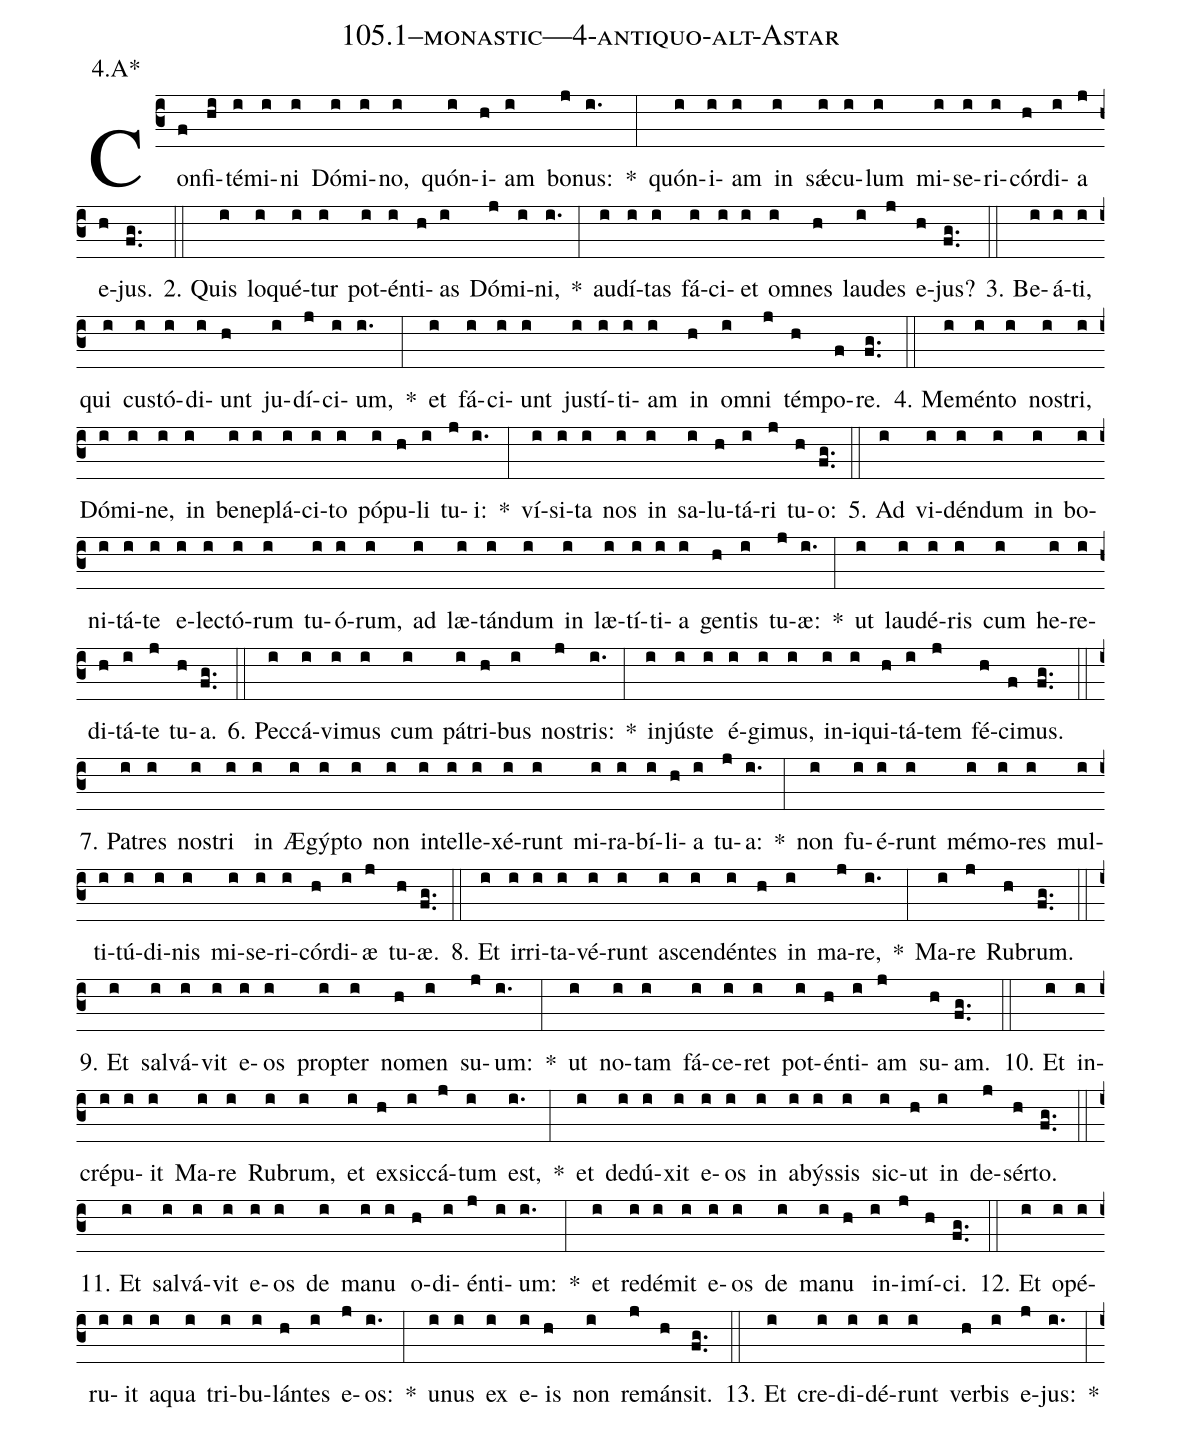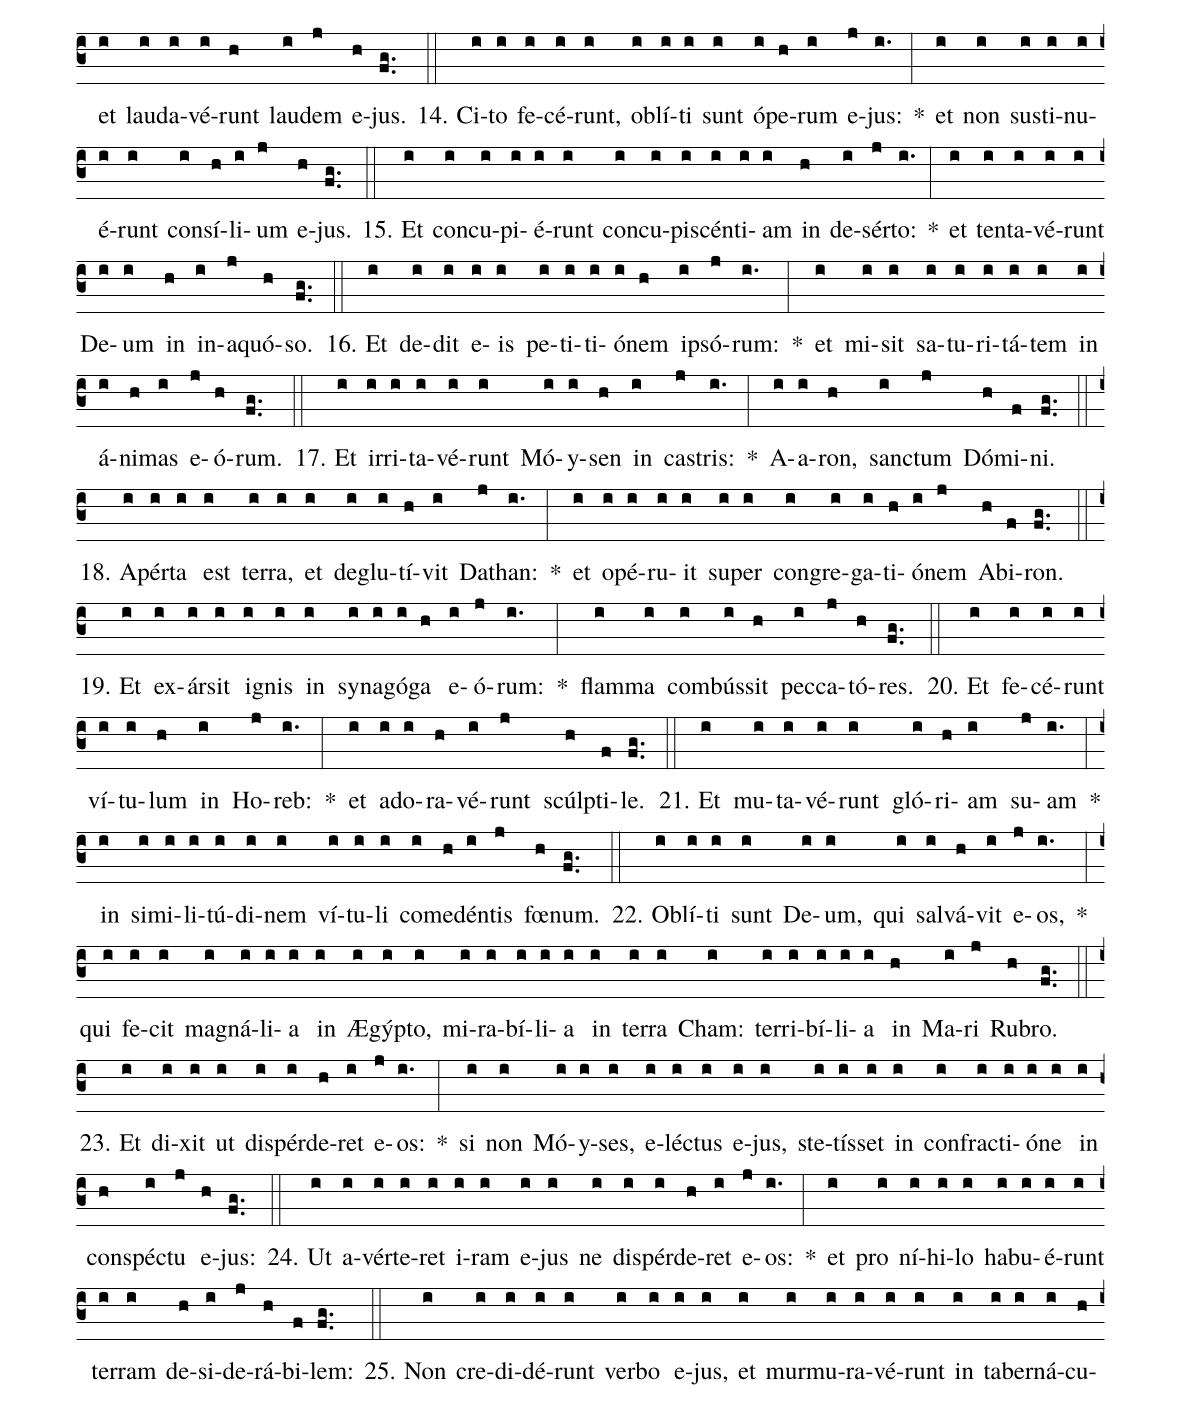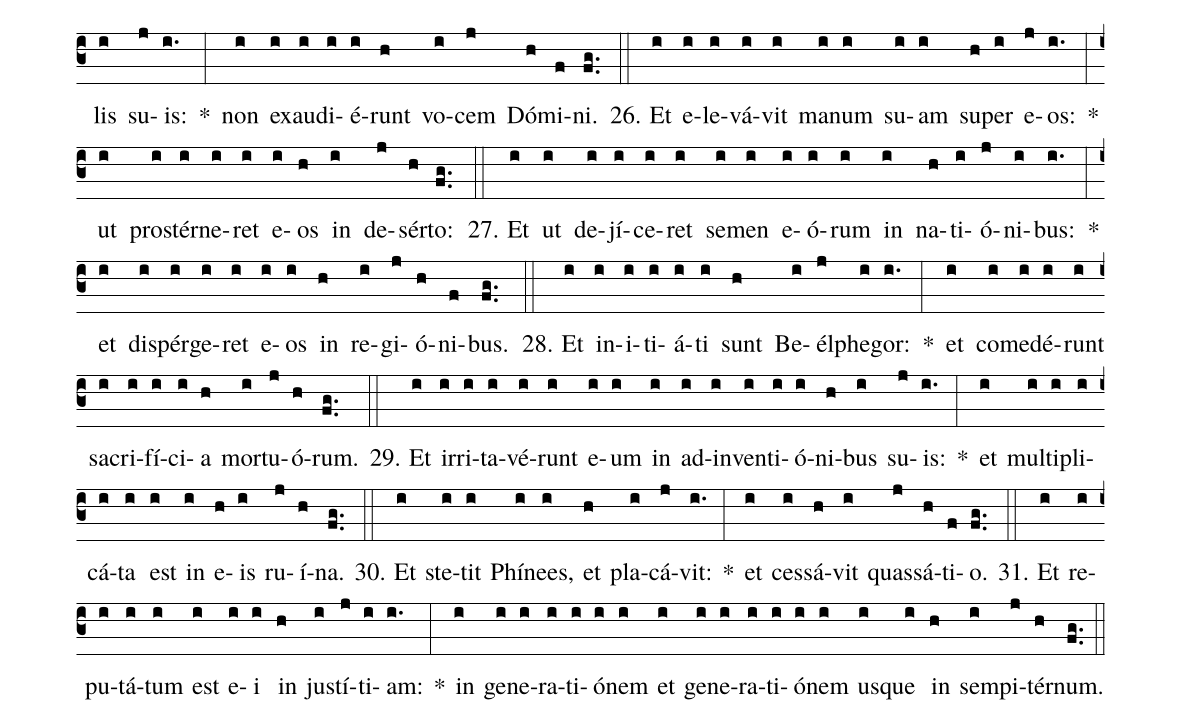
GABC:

name: 105.1--monastic---4-antiquo-alt-Astar;
annotation: 4.A*;
%%
(c3)Con(f)fi(hi)té(i)mi(i)ni(i) Dó(i)mi(i)no,(i) quón(i)i(h)am(i) bo(j)nus:(i.) *(:) quón(i)i(i)am(i) in(i) sǽ(i)cu(i)lum(i) mi(i)se(i)ri(i)cór(h)di(i)a(j) e(h)jus.(fg..) (::)
2. Quis(i) lo(i)qué(i)tur(i) pot(i)én(i)ti(h)as(i) Dó(j)mi(i)ni,(i.) *(:) au(i)dí(i)tas(i) fá(i)ci(i)et(i) om(i)nes(h) lau(i)des(j) e(h)jus?(fg..) (::)
3. Be(i)á(i)ti,(i) qui(i) cus(i)tó(i)di(i)unt(h) ju(i)dí(j)ci(i)um,(i.) *(:) et(i) fá(i)ci(i)unt(i) jus(i)tí(i)ti(i)am(i) in(h) om(i)ni(j) tém(h)po(f)re.(fg..) (::)
4. Me(i)mén(i)to(i) nos(i)tri,(i) Dó(i)mi(i)ne,(i) in(i) be(i)ne(i)plá(i)ci(i)to(i) pó(i)pu(h)li(i) tu(j)i:(i.) *(:) ví(i)si(i)ta(i) nos(i) in(i) sa(i)lu(h)tá(i)ri(j) tu(h)o:(fg..) (::)
5. Ad(i) vi(i)dén(i)dum(i) in(i) bo(i)ni(i)tá(i)te(i) e(i)lec(i)tó(i)rum(i) tu(i)ó(i)rum,(i) ad(i) læ(i)tán(i)dum(i) in(i) læ(i)tí(i)ti(i)a(i) gen(h)tis(i) tu(j)æ:(i.) *(:) ut(i) lau(i)dé(i)ris(i) cum(i) he(i)re(i)di(h)tá(i)te(j) tu(h)a.(fg..) (::)
6. Pec(i)cá(i)vi(i)mus(i) cum(i) pá(i)tri(h)bus(i) nos(j)tris:(i.) *(:) in(i)jús(i)te(i) é(i)gi(i)mus,(i) in(i)i(i)qui(h)tá(i)tem(j) fé(h)ci(f)mus.(fg..) (::)
7. Pa(i)tres(i) nos(i)tri(i) in(i) Æ(i)gýp(i)to(i) non(i) in(i)tel(i)le(i)xé(i)runt(i) mi(i)ra(i)bí(i)li(h)a(i) tu(j)a:(i.) *(:) non(i) fu(i)é(i)runt(i) mé(i)mo(i)res(i) mul(i)ti(i)tú(i)di(i)nis(i) mi(i)se(i)ri(i)cór(h)di(i)æ(j) tu(h)æ.(fg..) (::)
8. Et(i) ir(i)ri(i)ta(i)vé(i)runt(i) a(i)scen(i)dén(i)tes(h) in(i) ma(j)re,(i.) *(:) Ma(i)re(j) Ru(h)brum.(fg..) (::)
9. Et(i) sal(i)vá(i)vit(i) e(i)os(i) prop(i)ter(i) no(h)men(i) su(j)um:(i.) *(:) ut(i) no(i)tam(i) fá(i)ce(i)ret(i) pot(i)én(h)ti(i)am(j) su(h)am.(fg..) (::)
10. Et(i) in(i)cré(i)pu(i)it(i) Ma(i)re(i) Ru(i)brum,(i) et(i) ex(h)sic(i)cá(j)tum(i) est,(i.) *(:) et(i) de(i)dú(i)xit(i) e(i)os(i) in(i) a(i)býs(i)sis(i) sic(i)ut(h) in(i) de(j)sér(h)to.(fg..) (::)
11. Et(i) sal(i)vá(i)vit(i) e(i)os(i) de(i) ma(i)nu(i) o(h)di(i)én(j)ti(i)um:(i.) *(:) et(i) red(i)é(i)mit(i) e(i)os(i) de(i) ma(i)nu(h) in(i)i(j)mí(h)ci.(fg..) (::)
12. Et(i) o(i)pé(i)ru(i)it(i) a(i)qua(i) tri(i)bu(i)lán(h)tes(i) e(j)os:(i.) *(:) u(i)nus(i) ex(i) e(i)is(h) non(i) re(j)mán(h)sit.(fg..) (::)
13. Et(i) cre(i)di(i)dé(i)runt(i) ver(h)bis(i) e(j)jus:(i.) *(:) et(i) lau(i)da(i)vé(i)runt(h) lau(i)dem(j) e(h)jus.(fg..) (::)
14. Ci(i)to(i) fe(i)cé(i)runt,(i) ob(i)lí(i)ti(i) sunt(i) ó(i)pe(h)rum(i) e(j)jus:(i.) *(:) et(i) non(i) sus(i)ti(i)nu(i)é(i)runt(i) con(i)sí(h)li(i)um(j) e(h)jus.(fg..) (::)
15. Et(i) con(i)cu(i)pi(i)é(i)runt(i) con(i)cu(i)pi(i)scén(i)ti(i)am(i) in(h) de(i)sér(j)to:(i.) *(:) et(i) ten(i)ta(i)vé(i)runt(i) De(i)um(i) in(h) in(i)a(j)quó(h)so.(fg..) (::)
16. Et(i) de(i)dit(i) e(i)is(i) pe(i)ti(i)ti(i)ó(i)nem(h) ip(i)só(j)rum:(i.) *(:) et(i) mi(i)sit(i) sa(i)tu(i)ri(i)tá(i)tem(i) in(i) á(i)ni(h)mas(i) e(j)ó(h)rum.(fg..) (::)
17. Et(i) ir(i)ri(i)ta(i)vé(i)runt(i) Mó(i)y(i)sen(h) in(i) cas(j)tris:(i.) *(:) A(i)a(i)ron,(h) sanc(i)tum(j) Dó(h)mi(f)ni.(fg..) (::)
18. A(i)pér(i)ta(i) est(i) ter(i)ra,(i) et(i) de(i)glu(i)tí(h)vit(i) Da(j)than:(i.) *(:) et(i) o(i)pé(i)ru(i)it(i) su(i)per(i) con(i)gre(i)ga(i)ti(h)ó(i)nem(j) Ab(h)i(f)ron.(fg..) (::)
19. Et(i) ex(i)ár(i)sit(i) i(i)gnis(i) in(i) sy(i)na(i)gó(i)ga(h) e(i)ó(j)rum:(i.) *(:) flam(i)ma(i) com(i)bús(i)sit(h) pec(i)ca(j)tó(h)res.(fg..) (::)
20. Et(i) fe(i)cé(i)runt(i) ví(i)tu(i)lum(h) in(i) Ho(j)reb:(i.) *(:) et(i) ad(i)o(i)ra(h)vé(i)runt(j) scúlp(h)ti(f)le.(fg..) (::)
21. Et(i) mu(i)ta(i)vé(i)runt(i) gló(i)ri(h)am(i) su(j)am(i.) *(:) in(i) si(i)mi(i)li(i)tú(i)di(i)nem(i) ví(i)tu(i)li(i) com(i)e(h)dén(i)tis(j) fœ(h)num.(fg..) (::)
22. Ob(i)lí(i)ti(i) sunt(i) De(i)um,(i) qui(i) sal(i)vá(h)vit(i) e(j)os,(i.) *(:) qui(i) fe(i)cit(i) ma(i)gná(i)li(i)a(i) in(i) Æ(i)gýp(i)to,(i) mi(i)ra(i)bí(i)li(i)a(i) in(i) ter(i)ra(i) Cham:(i) ter(i)ri(i)bí(i)li(i)a(i) in(h) Ma(i)ri(j) Ru(h)bro.(fg..) (::)
23. Et(i) di(i)xit(i) ut(i) dis(i)pér(i)de(h)ret(i) e(j)os:(i.) *(:) si(i) non(i) Mó(i)y(i)ses,(i) e(i)léc(i)tus(i) e(i)jus,(i) ste(i)tís(i)set(i) in(i) con(i)frac(i)ti(i)ó(i)ne(i) in(i) con(h)spéc(i)tu(j) e(h)jus:(fg..) (::)
24. Ut(i) a(i)vér(i)te(i)ret(i) i(i)ram(i) e(i)jus(i) ne(i) dis(i)pér(i)de(h)ret(i) e(j)os:(i.) *(:) et(i) pro(i) ní(i)hi(i)lo(i) ha(i)bu(i)é(i)runt(i) ter(i)ram(i) de(h)si(i)de(j)rá(h)bi(f)lem:(fg..) (::)
25. Non(i) cre(i)di(i)dé(i)runt(i) ver(i)bo(i) e(i)jus,(i) et(i) mur(i)mu(i)ra(i)vé(i)runt(i) in(i) ta(i)ber(i)ná(i)cu(h)lis(i) su(j)is:(i.) *(:) non(i) ex(i)au(i)di(i)é(i)runt(h) vo(i)cem(j) Dó(h)mi(f)ni.(fg..) (::)
26. Et(i) e(i)le(i)vá(i)vit(i) ma(i)num(i) su(i)am(i) su(h)per(i) e(j)os:(i.) *(:) ut(i) pro(i)stér(i)ne(i)ret(i) e(i)os(h) in(i) de(j)sér(h)to:(fg..) (::)
27. Et(i) ut(i) de(i)jí(i)ce(i)ret(i) se(i)men(i) e(i)ó(i)rum(i) in(i) na(h)ti(i)ó(j)ni(i)bus:(i.) *(:) et(i) di(i)spér(i)ge(i)ret(i) e(i)os(i) in(h) re(i)gi(j)ó(h)ni(f)bus.(fg..) (::)
28. Et(i) in(i)i(i)ti(i)á(i)ti(i) sunt(h) Be(i)él(j)phe(i)gor:(i.) *(:) et(i) com(i)e(i)dé(i)runt(i) sa(i)cri(i)fí(i)ci(i)a(h) mor(i)tu(j)ó(h)rum.(fg..) (::)
29. Et(i) ir(i)ri(i)ta(i)vé(i)runt(i) e(i)um(i) in(i) ad(i)in(i)ven(i)ti(i)ó(i)ni(h)bus(i) su(j)is:(i.) *(:) et(i) mul(i)ti(i)pli(i)cá(i)ta(i) est(i) in(i) e(h)is(i) ru(j)í(h)na.(fg..) (::)
30. Et(i) ste(i)tit(i) Phí(i)nees,(i) et(h) pla(i)cá(j)vit:(i.) *(:) et(i) ces(i)sá(h)vit(i) quas(j)sá(h)ti(f)o.(fg..) (::)
31. Et(i) re(i)pu(i)tá(i)tum(i) est(i) e(i)i(i) in(h) jus(i)tí(j)ti(i)am:(i.) *(:) in(i) ge(i)ne(i)ra(i)ti(i)ó(i)nem(i) et(i) ge(i)ne(i)ra(i)ti(i)ó(i)nem(i) us(i)que(i) in(h) sem(i)pi(j)tér(h)num.(fg..) (::)
